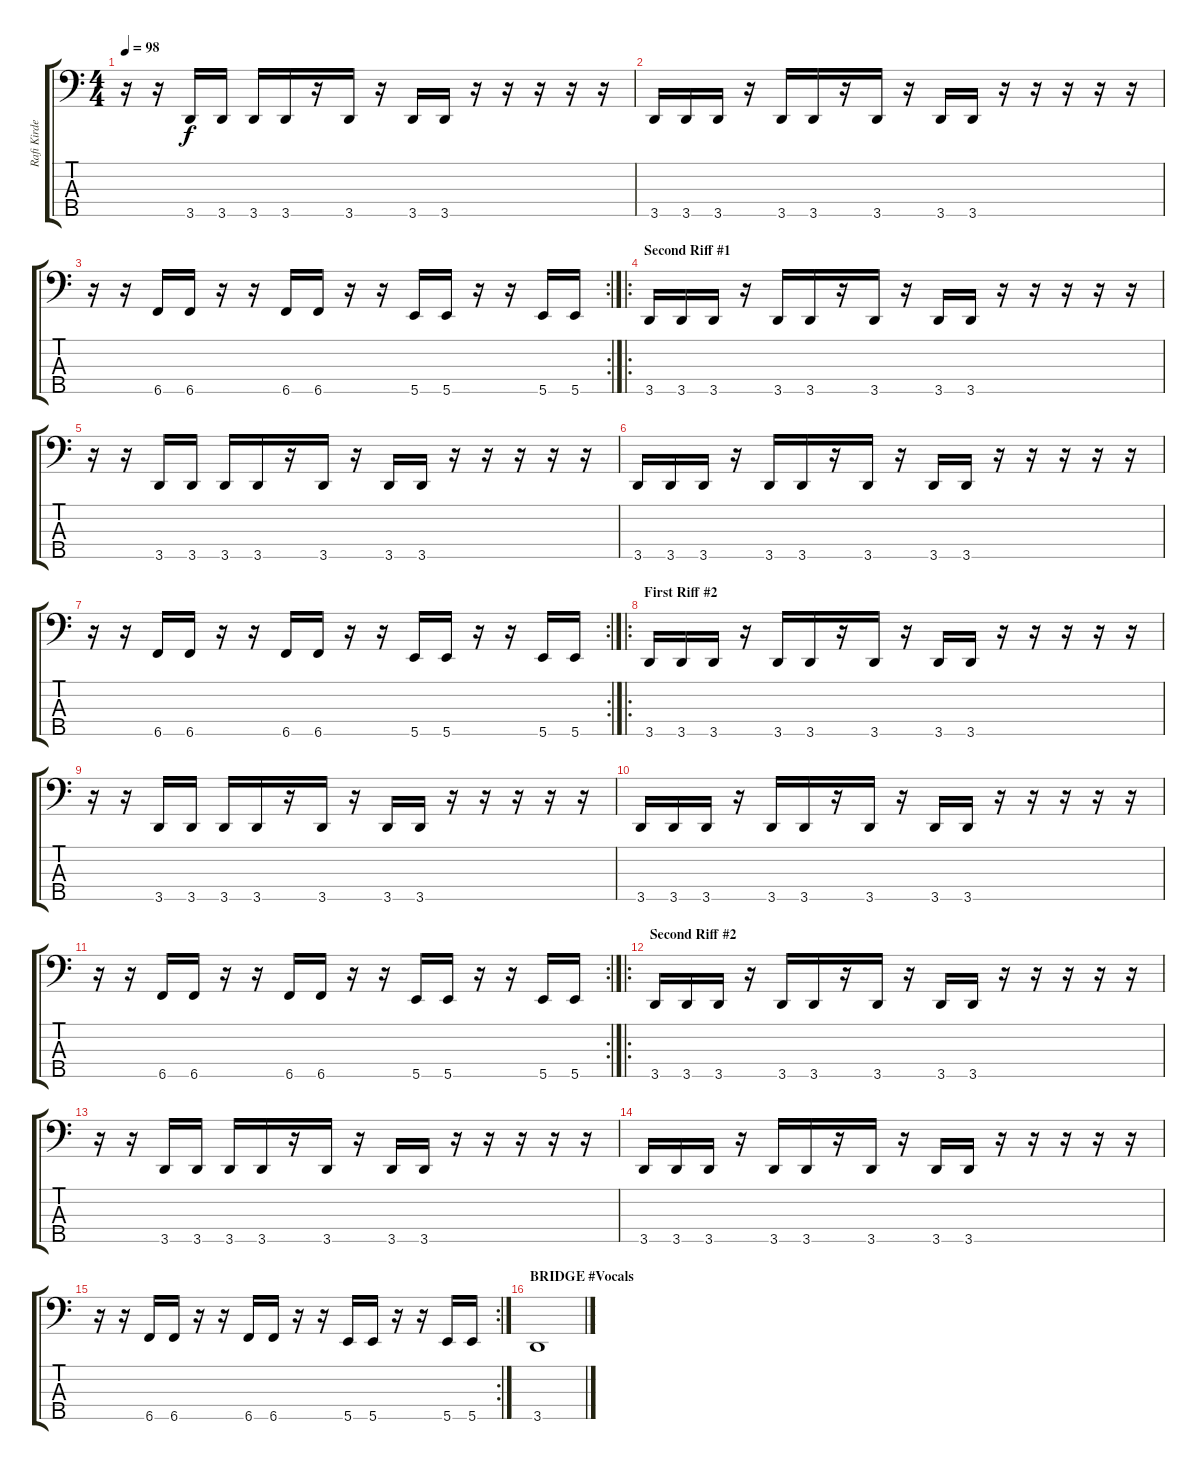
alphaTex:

\track ("Rafi Kirder" "Rafi Kirde") {instrument electricbasspick}
\staff {score tabs}
\tuning (G2 D2 A1 E1 B0) {hide}
\ts (4 4)
\tempo 98
\clef f4
\ks c
r.16{dy f} r.16 3.5.16 3.5.16 3.5.16 3.5.16 r.16 3.5.16 r.16 3.5.16 3.5.16 r.16 r.16 r.16 r.16 r.16 |
3.5.16 3.5.16 3.5.16 r.16 3.5.16 3.5.16 r.16 3.5.16 r.16 3.5.16 3.5.16 r.16 r.16 r.16 r.16 r.16 |
\rc 2
r.16 r.16 6.5.16 6.5.16 r.16 r.16 6.5.16 6.5.16 r.16 r.16 5.5.16 5.5.16 r.16 r.16 5.5.16 5.5.16 |
\ro
\section ("" "Second Riff #1")
3.5.16 3.5.16 3.5.16 r.16 3.5.16 3.5.16 r.16 3.5.16 r.16 3.5.16 3.5.16 r.16 r.16 r.16 r.16 r.16 |
r.16 r.16 3.5.16 3.5.16 3.5.16 3.5.16 r.16 3.5.16 r.16 3.5.16 3.5.16 r.16 r.16 r.16 r.16 r.16 |
3.5.16 3.5.16 3.5.16 r.16 3.5.16 3.5.16 r.16 3.5.16 r.16 3.5.16 3.5.16 r.16 r.16 r.16 r.16 r.16 |
\rc 2
r.16 r.16 6.5.16 6.5.16 r.16 r.16 6.5.16 6.5.16 r.16 r.16 5.5.16 5.5.16 r.16 r.16 5.5.16 5.5.16 |
\ro
\section ("" "First Riff #2")
3.5.16 3.5.16 3.5.16 r.16 3.5.16 3.5.16 r.16 3.5.16 r.16 3.5.16 3.5.16 r.16 r.16 r.16 r.16 r.16 |
r.16 r.16 3.5.16 3.5.16 3.5.16 3.5.16 r.16 3.5.16 r.16 3.5.16 3.5.16 r.16 r.16 r.16 r.16 r.16 |
3.5.16 3.5.16 3.5.16 r.16 3.5.16 3.5.16 r.16 3.5.16 r.16 3.5.16 3.5.16 r.16 r.16 r.16 r.16 r.16 |
\rc 2
r.16 r.16 6.5.16 6.5.16 r.16 r.16 6.5.16 6.5.16 r.16 r.16 5.5.16 5.5.16 r.16 r.16 5.5.16 5.5.16 |
\ro
\section ("" "Second Riff #2")
3.5.16 3.5.16 3.5.16 r.16 3.5.16 3.5.16 r.16 3.5.16 r.16 3.5.16 3.5.16 r.16 r.16 r.16 r.16 r.16 |
r.16 r.16 3.5.16 3.5.16 3.5.16 3.5.16 r.16 3.5.16 r.16 3.5.16 3.5.16 r.16 r.16 r.16 r.16 r.16 |
3.5.16 3.5.16 3.5.16 r.16 3.5.16 3.5.16 r.16 3.5.16 r.16 3.5.16 3.5.16 r.16 r.16 r.16 r.16 r.16 |
\rc 2
r.16 r.16 6.5.16 6.5.16 r.16 r.16 6.5.16 6.5.16 r.16 r.16 5.5.16 5.5.16 r.16 r.16 5.5.16 5.5.16 |
\section ("" "BRIDGE #Vocals")
3.5.1
